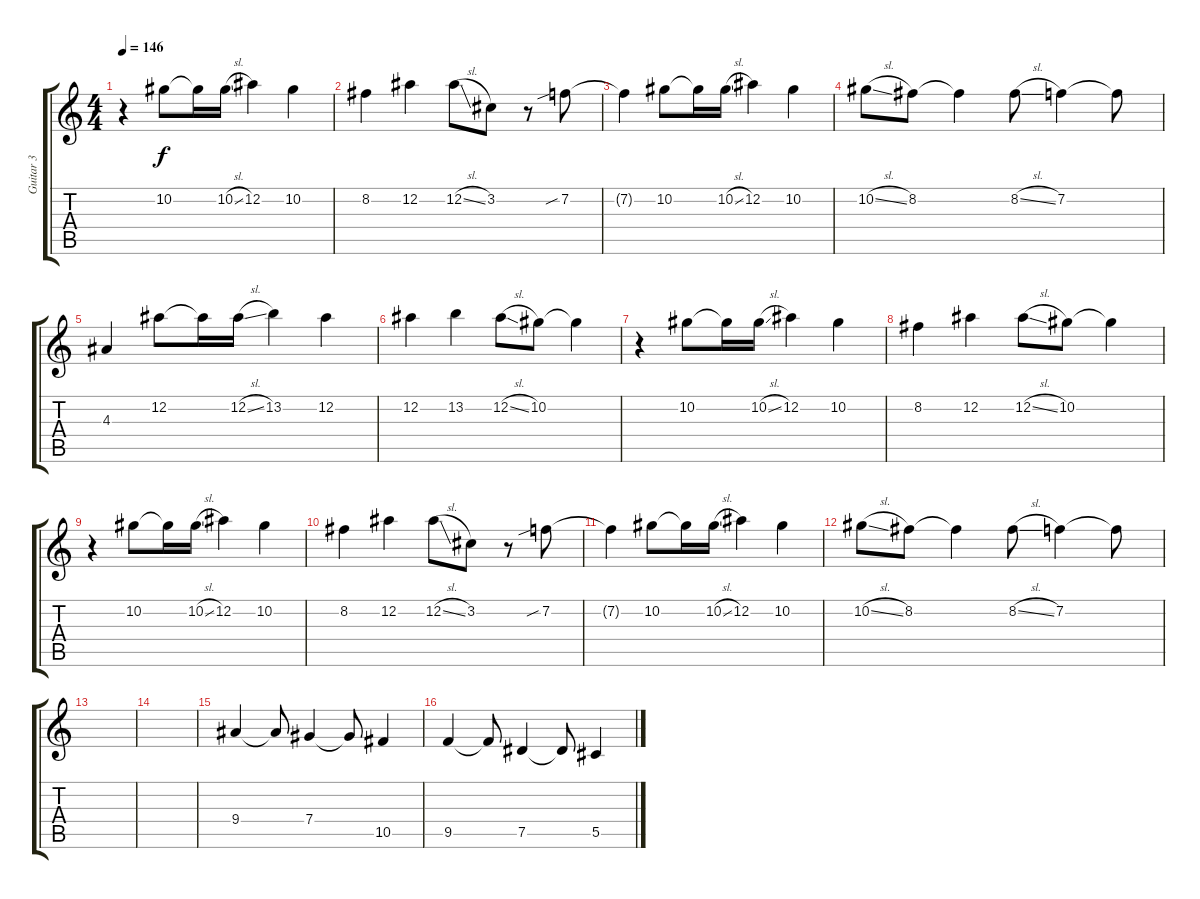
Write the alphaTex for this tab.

\track ("Guitar 3" "Guitar 3") {instrument distortionguitar}
\staff {score tabs}
\tuning (Eb4 Bb3 Gb3 Db3 Ab2 Eb2) {hide}
\ts (4 4)
\tempo 146
\clef g2
\ks c
r.4{dy f} 10.2.8 10.2{t}.16 10.2{sl}.16 12.2.4 10.2.4 |
8.2.4 12.2.4 12.2{sl}.8 3.2.8 r.8 7.2{sib}.8 |
7.2{t}.4 10.2.8 10.2{t}.16 10.2{sl}.16 12.2.4 10.2.4 |
10.2{sl}.8 8.2.8 8.2{t}.4 8.2{sl}.8 7.2.4 7.2{t}.8 |
4.3.4 12.2.8 12.2{t}.16 12.2{sl}.16 13.2.4 12.2.4 |
12.2.4 13.2.4 12.2{sl}.8 10.2.8 10.2{t}.4 |
r.4 10.2.8 10.2{t}.16 10.2{sl}.16 12.2.4 10.2.4 |
8.2.4 12.2.4 12.2{sl}.8 10.2.8 10.2{t}.4 |
r.4 10.2.8 10.2{t}.16 10.2{sl}.16 12.2.4 10.2.4 |
8.2.4 12.2.4 12.2{sl}.8 3.2.8 r.8 7.2{sib}.8 |
7.2{t}.4 10.2.8 10.2{t}.16 10.2{sl}.16 12.2.4 10.2.4 |
10.2{sl}.8 8.2.8 8.2{t}.4 8.2{sl}.8 7.2.4 7.2{t}.8 |
|
|
9.4.4{volume 16} 9.4{t}.8 7.4.4 7.4{t}.8 10.5.4 |
9.5.4 9.5{t}.8 7.5.4 7.5{t}.8 5.5.4
